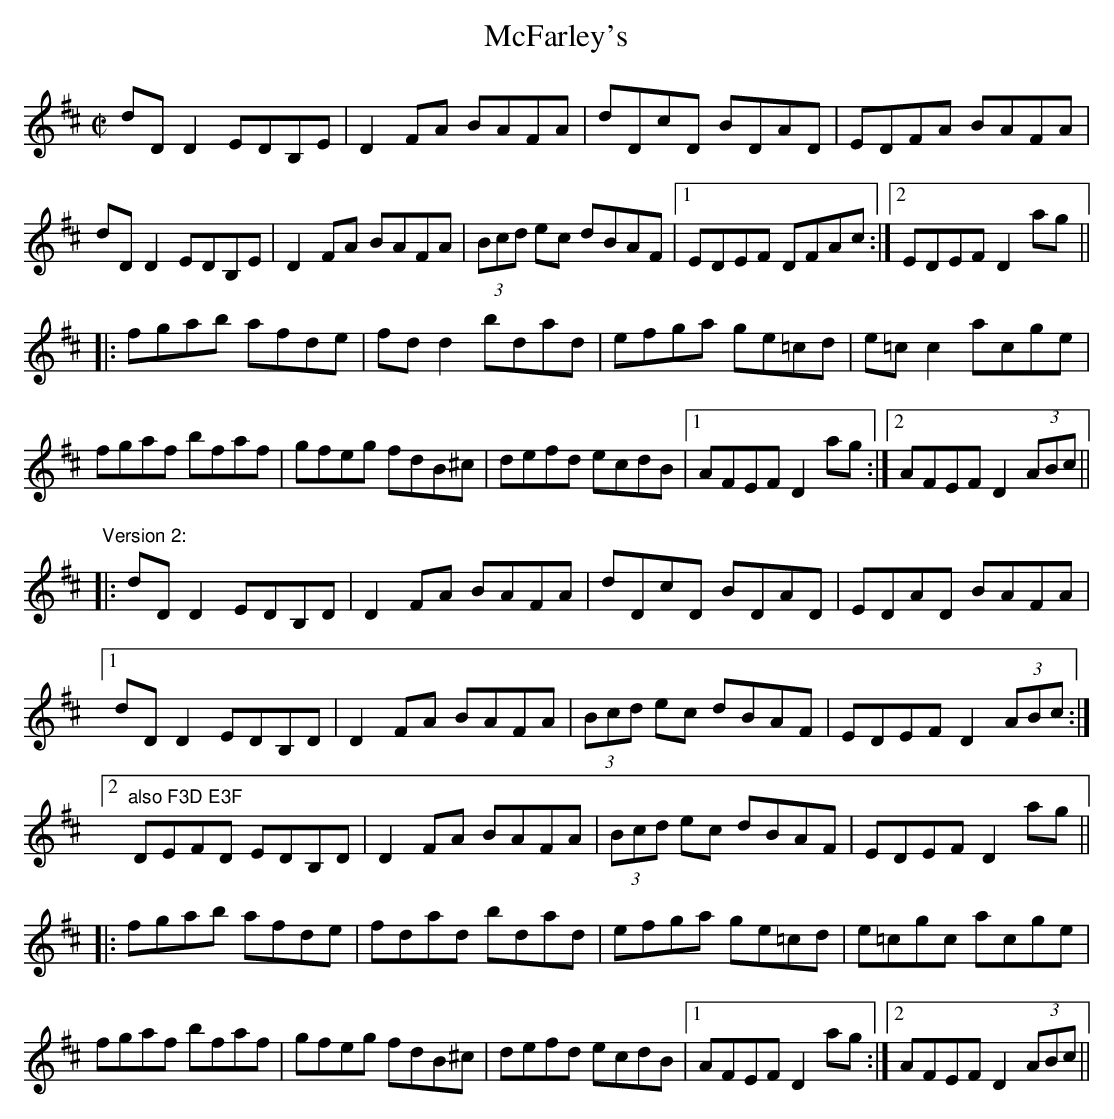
X:1
T:McFarley's
M:C|
K:D
dDD2 EDB,E|D2FA BAFA|dDcD BDAD|EDFA BAFA|
dDD2 EDB,E|D2FA BAFA|(3Bcd ec dBAF|1 EDEF DFAc:|2 EDEF D2ag||
|:fgab afde|fdd2 bdad|efga ge=cd|e=cc2 acge|
fgaf bfaf|gfeg fdB^c|defd ecdB|1 AFEF D2ag:|2 AFEF D2 (3ABc||
"Version 2:"
|:dDD2 EDB,D|D2FA BAFA|dDcD BDAD|EDAD BAFA|
[1 dDD2 EDB,D|D2FA BAFA|(3Bcd ec dBAF|EDEF D2 (3ABc:|
[2 "also F3D E3F" DEFD EDB,D|D2FA BAFA|(3Bcd ec dBAF|EDEF D2ag||
|:fgab afde|fdad bdad|efga ge=cd|e=cgc acge|
fgaf bfaf|gfeg fdB^c|defd ecdB|1 AFEF D2ag:|2 AFEF D2 (3ABc||
